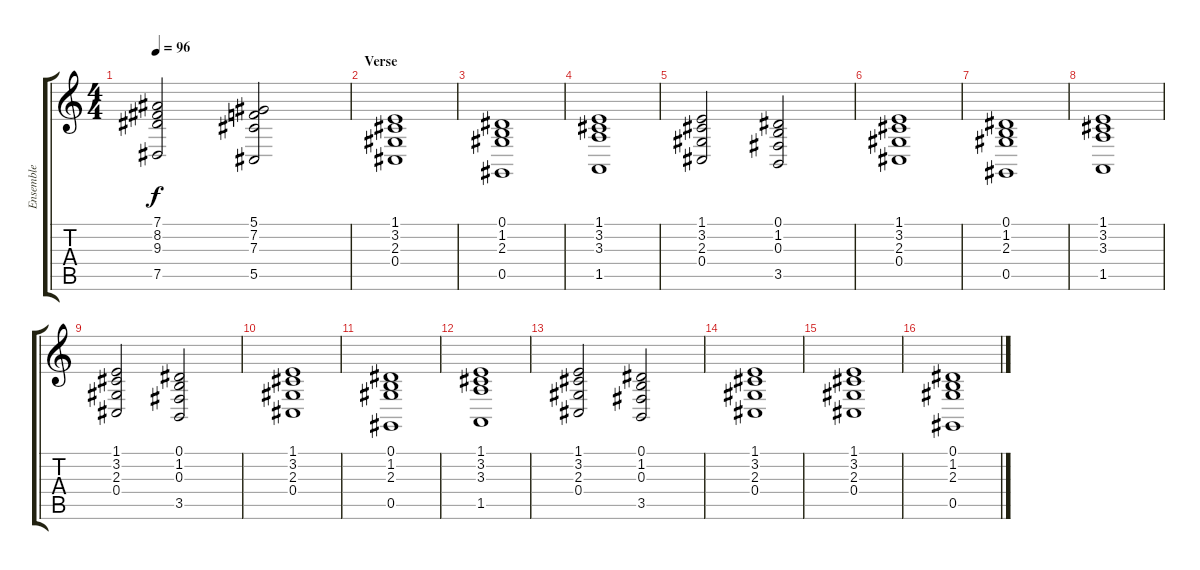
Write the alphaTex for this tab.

\track ("Ensemble" "Ensemble") {instrument stringensemble1}
\staff {score tabs}
\tuning (Eb4 Bb3 Gb3 Db3 Ab2 Eb2) {hide}
\ts (4 4)
\tempo 96
\clef g2
\ks c
(7.1 8.2 9.3 7.5).2{dy f} (5.1 7.2 7.3 5.5).2 |
\section ("" "Verse")
(1.1 3.2 2.3 0.4).1 |
(0.1 1.2 2.3 0.5).1 |
(1.1 3.2 3.3 1.5).1 |
(1.1 3.2 2.3 0.4).2 (0.1 1.2 0.3 3.5).2 |
(1.1 3.2 2.3 0.4).1 |
(0.1 1.2 2.3 0.5).1 |
(1.1 3.2 3.3 1.5).1 |
(1.1 3.2 2.3 0.4).2 (0.1 1.2 0.3 3.5).2 |
\section ("" "")
(1.1 3.2 2.3 0.4).1 |
(0.1 1.2 2.3 0.5).1 |
(1.1 3.2 3.3 1.5).1 |
(1.1 3.2 2.3 0.4).2 (0.1 1.2 0.3 3.5).2 |
(1.1 3.2 2.3 0.4).1 |
(1.1 3.2 2.3 0.4).1 |
(0.1 1.2 2.3 0.5).1
